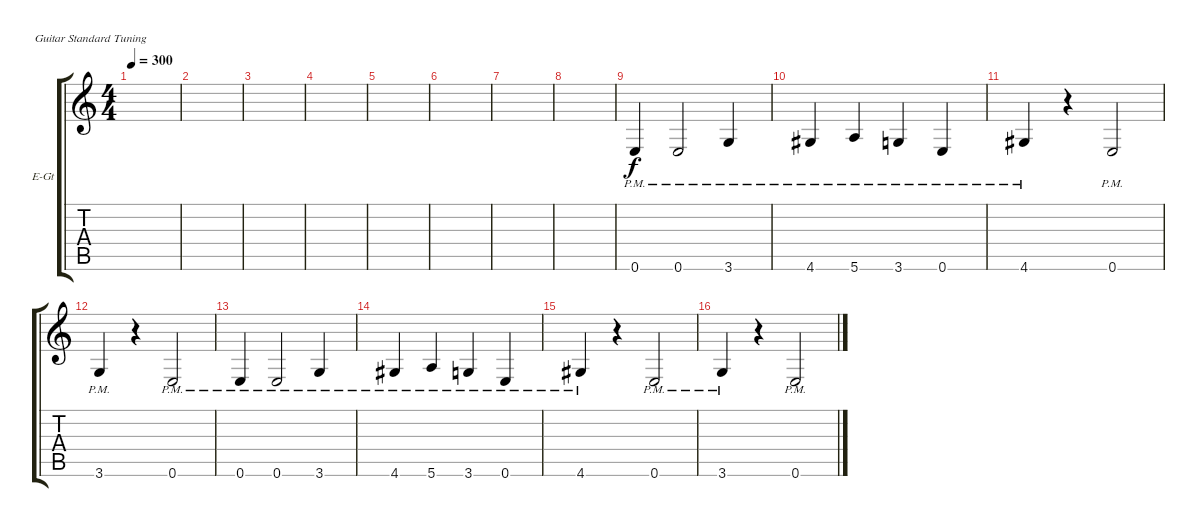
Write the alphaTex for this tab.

\defaultSystemsLayout 4
\bracketExtendMode groupsimilarinstruments
\firstSystemTrackNameOrientation horizontal
\otherSystemsTrackNameOrientation horizontal
\track ("Гитара 1" "E-Gt") {instrument overdrivenguitar}
\staff {score tabs}
\tuning (E4 B3 G3 D3 A2 E2)
\ts (4 4)
\tempo 300
\clef g2
\ks c
|
|
|
|
|
|
|
|
0.6{pm}.4 0.6{pm}.2 3.6{pm}.4 |
4.6{pm}.4 5.6{pm}.4 3.6{pm}.4 0.6{pm}.4 |
4.6{pm}.4 r.4 0.6{pm}.2 |
3.6{pm}.4 r.4 0.6{pm}.2 |
0.6{pm}.4 0.6{pm}.2 3.6{pm}.4 |
4.6{pm}.4 5.6{pm}.4 3.6{pm}.4 0.6{pm}.4 |
4.6{pm}.4 r.4 0.6{pm}.2 |
3.6{pm}.4 r.4 0.6{pm}.2
